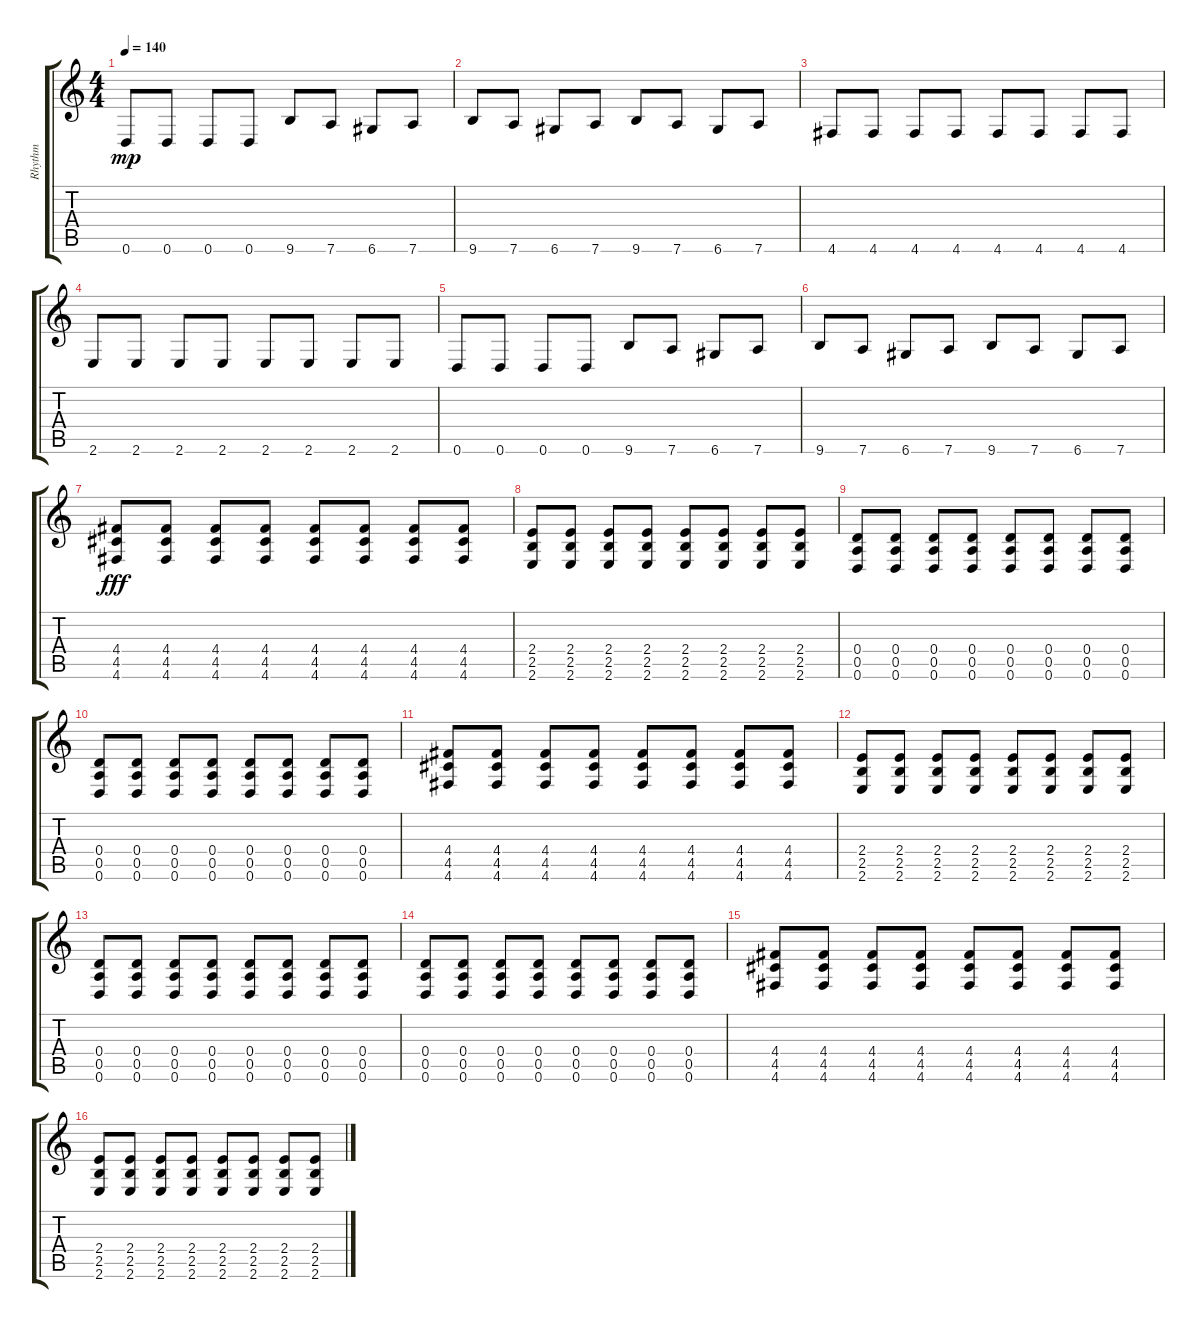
\track ("Rhythm" "Rhythm") {instrument acousticguitarsteel}
\staff {score tabs}
\tuning (E4 B3 G3 D3 A2 D2) {hide}
\ts (4 4)
\tempo 140
\clef g2
\ks c
0.6.8{dy mp} 0.6.8 0.6.8 0.6.8 9.6.8 7.6.8 6.6.8 7.6.8 |
9.6.8 7.6.8 6.6.8 7.6.8 9.6.8 7.6.8 6.6.8 7.6.8 |
4.6.8 4.6.8 4.6.8 4.6.8 4.6.8 4.6.8 4.6.8 4.6.8 |
2.6.8 2.6.8 2.6.8 2.6.8 2.6.8 2.6.8 2.6.8 2.6.8 |
0.6.8 0.6.8 0.6.8 0.6.8 9.6.8 7.6.8 6.6.8 7.6.8 |
9.6.8 7.6.8 6.6.8 7.6.8 9.6.8 7.6.8 6.6.8 7.6.8 |
(4.4 4.5 4.6).8{dy fff instrument distortionguitar} (4.4 4.5 4.6).8 (4.4 4.5 4.6).8 (4.4 4.5 4.6).8 (4.4 4.5 4.6).8 (4.4 4.5 4.6).8 (4.4 4.5 4.6).8 (4.4 4.5 4.6).8 |
(2.4 2.5 2.6).8 (2.4 2.5 2.6).8 (2.4 2.5 2.6).8 (2.4 2.5 2.6).8 (2.4 2.5 2.6).8 (2.4 2.5 2.6).8 (2.4 2.5 2.6).8 (2.4 2.5 2.6).8 |
(0.4 0.5 0.6).8 (0.4 0.5 0.6).8 (0.4 0.5 0.6).8 (0.4 0.5 0.6).8 (0.4 0.5 0.6).8 (0.4 0.5 0.6).8 (0.4 0.5 0.6).8 (0.4 0.5 0.6).8 |
(0.4 0.5 0.6).8 (0.4 0.5 0.6).8 (0.4 0.5 0.6).8 (0.4 0.5 0.6).8 (0.4 0.5 0.6).8 (0.4 0.5 0.6).8 (0.4 0.5 0.6).8 (0.4 0.5 0.6).8 |
(4.4 4.5 4.6).8 (4.4 4.5 4.6).8 (4.4 4.5 4.6).8 (4.4 4.5 4.6).8 (4.4 4.5 4.6).8 (4.4 4.5 4.6).8 (4.4 4.5 4.6).8 (4.4 4.5 4.6).8 |
(2.4 2.5 2.6).8 (2.4 2.5 2.6).8 (2.4 2.5 2.6).8 (2.4 2.5 2.6).8 (2.4 2.5 2.6).8 (2.4 2.5 2.6).8 (2.4 2.5 2.6).8 (2.4 2.5 2.6).8 |
(0.4 0.5 0.6).8 (0.4 0.5 0.6).8 (0.4 0.5 0.6).8 (0.4 0.5 0.6).8 (0.4 0.5 0.6).8 (0.4 0.5 0.6).8 (0.4 0.5 0.6).8 (0.4 0.5 0.6).8 |
(0.4 0.5 0.6).8 (0.4 0.5 0.6).8 (0.4 0.5 0.6).8 (0.4 0.5 0.6).8 (0.4 0.5 0.6).8 (0.4 0.5 0.6).8 (0.4 0.5 0.6).8 (0.4 0.5 0.6).8 |
(4.4 4.5 4.6).8 (4.4 4.5 4.6).8 (4.4 4.5 4.6).8 (4.4 4.5 4.6).8 (4.4 4.5 4.6).8 (4.4 4.5 4.6).8 (4.4 4.5 4.6).8 (4.4 4.5 4.6).8 |
(2.4 2.5 2.6).8 (2.4 2.5 2.6).8 (2.4 2.5 2.6).8 (2.4 2.5 2.6).8 (2.4 2.5 2.6).8 (2.4 2.5 2.6).8 (2.4 2.5 2.6).8 (2.4 2.5 2.6).8
